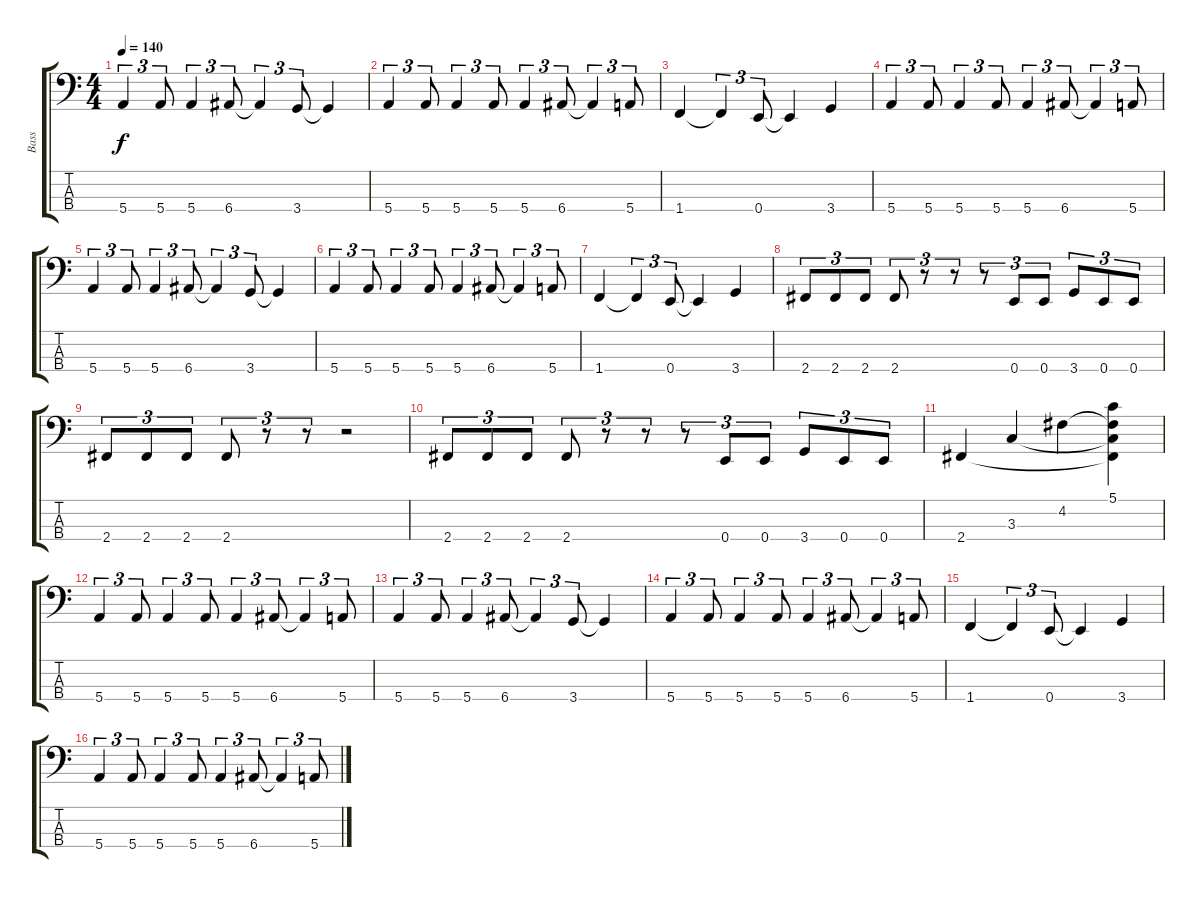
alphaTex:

\track ("Bass" "Bass") {instrument electricbasspick}
\staff {score tabs}
\tuning (G2 D2 A1 E1) {hide}
\ts (4 4)
\tempo 140
\clef f4
\ks c
5.4.4{tu (3 2) dy f} 5.4.8{tu (3 2)} 5.4.4{tu (3 2)} 6.4.8{tu (3 2)} 6.4{t}.4{tu (3 2)} 3.4.8{tu (3 2)} 3.4{t}.4 |
5.4.4{tu (3 2)} 5.4.8{tu (3 2)} 5.4.4{tu (3 2)} 5.4.8{tu (3 2)} 5.4.4{tu (3 2)} 6.4.8{tu (3 2)} 6.4{t}.4{tu (3 2)} 5.4.8{tu (3 2)} |
1.4.4 1.4{t}.4{tu (3 2)} 0.4.8{tu (3 2)} 0.4{t}.4 3.4.4 |
5.4.4{tu (3 2)} 5.4.8{tu (3 2)} 5.4.4{tu (3 2)} 5.4.8{tu (3 2)} 5.4.4{tu (3 2)} 6.4.8{tu (3 2)} 6.4{t}.4{tu (3 2)} 5.4.8{tu (3 2)} |
5.4.4{tu (3 2)} 5.4.8{tu (3 2)} 5.4.4{tu (3 2)} 6.4.8{tu (3 2)} 6.4{t}.4{tu (3 2)} 3.4.8{tu (3 2)} 3.4{t}.4 |
5.4.4{tu (3 2)} 5.4.8{tu (3 2)} 5.4.4{tu (3 2)} 5.4.8{tu (3 2)} 5.4.4{tu (3 2)} 6.4.8{tu (3 2)} 6.4{t}.4{tu (3 2)} 5.4.8{tu (3 2)} |
1.4.4 1.4{t}.4{tu (3 2)} 0.4.8{tu (3 2)} 0.4{t}.4 3.4.4 |
2.4.8{tu (3 2)} 2.4.8{tu (3 2)} 2.4.8{tu (3 2)} 2.4.8{tu (3 2)} r.8{tu (3 2)} r.8{tu (3 2)} r.8{tu (3 2)} 0.4.8{tu (3 2)} 0.4.8{tu (3 2)} 3.4.8{tu (3 2)} 0.4.8{tu (3 2)} 0.4.8{tu (3 2)} |
2.4.8{tu (3 2)} 2.4.8{tu (3 2)} 2.4.8{tu (3 2)} 2.4.8{tu (3 2)} r.8{tu (3 2)} r.8{tu (3 2)} r.2 |
2.4.8{tu (3 2)} 2.4.8{tu (3 2)} 2.4.8{tu (3 2)} 2.4.8{tu (3 2)} r.8{tu (3 2)} r.8{tu (3 2)} r.8{tu (3 2)} 0.4.8{tu (3 2)} 0.4.8{tu (3 2)} 3.4.8{tu (3 2)} 0.4.8{tu (3 2)} 0.4.8{tu (3 2)} |
2.4.4 3.3.4 4.2.4 (5.1 4.2{t} 3.3{t} 2.4{t}).4 |
5.4.4{tu (3 2)} 5.4.8{tu (3 2)} 5.4.4{tu (3 2)} 5.4.8{tu (3 2)} 5.4.4{tu (3 2)} 6.4.8{tu (3 2)} 6.4{t}.4{tu (3 2)} 5.4.8{tu (3 2)} |
5.4.4{tu (3 2)} 5.4.8{tu (3 2)} 5.4.4{tu (3 2)} 6.4.8{tu (3 2)} 6.4{t}.4{tu (3 2)} 3.4.8{tu (3 2)} 3.4{t}.4 |
5.4.4{tu (3 2)} 5.4.8{tu (3 2)} 5.4.4{tu (3 2)} 5.4.8{tu (3 2)} 5.4.4{tu (3 2)} 6.4.8{tu (3 2)} 6.4{t}.4{tu (3 2)} 5.4.8{tu (3 2)} |
1.4.4 1.4{t}.4{tu (3 2)} 0.4.8{tu (3 2)} 0.4{t}.4 3.4.4 |
5.4.4{tu (3 2)} 5.4.8{tu (3 2)} 5.4.4{tu (3 2)} 5.4.8{tu (3 2)} 5.4.4{tu (3 2)} 6.4.8{tu (3 2)} 6.4{t}.4{tu (3 2)} 5.4.8{tu (3 2)}
